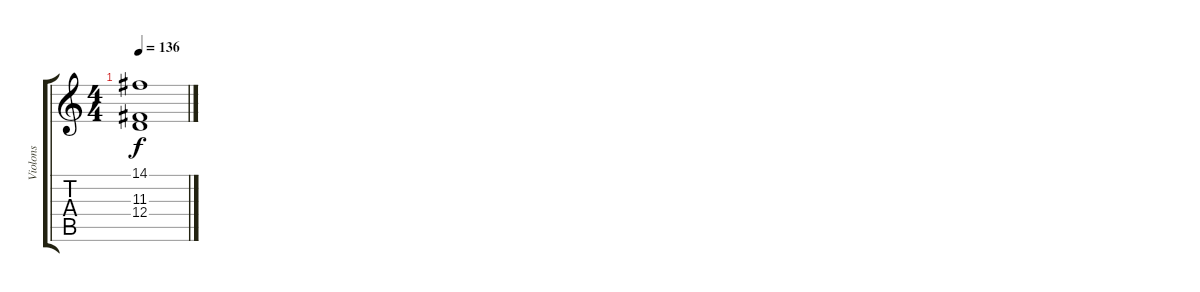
\track ("Violons" "Violons") {instrument stringensemble2}
\staff {score tabs}
\tuning (E4 B3 G3 D3 A2 D2) {hide}
\ts (4 4)
\tempo 136
\clef g2
\ks c
(14.1{t} 11.3{t} 12.4{t}).1{dy f}
